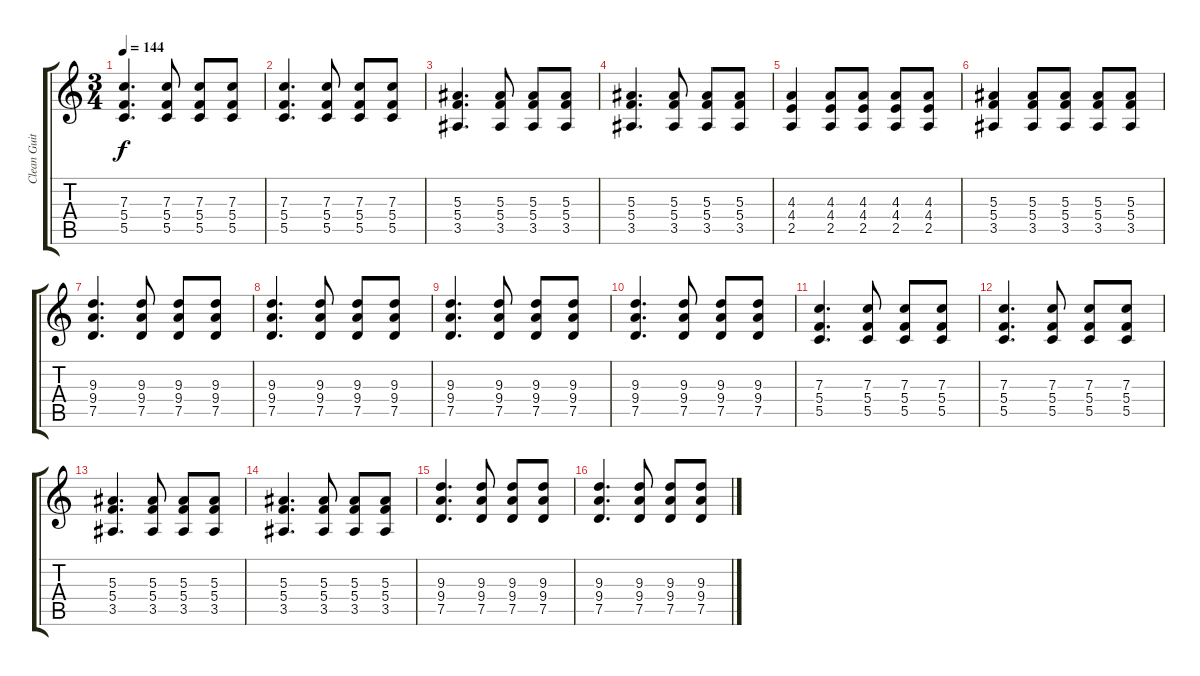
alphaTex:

\track ("Clean Guitar" "Clean Guit") {instrument electricguitarjazz}
\staff {score tabs}
\tuning (D4 A3 F3 C3 G2 C2) {hide}
\ts (3 4)
\tempo 144
\clef g2
\ks c
(7.3 5.4 5.5).4{d dy f} (7.3 5.4 5.5).8 (7.3 5.4 5.5).8 (7.3 5.4 5.5).8 |
(7.3 5.4 5.5).4{d} (7.3 5.4 5.5).8 (7.3 5.4 5.5).8 (7.3 5.4 5.5).8 |
(5.3 5.4 3.5).4{d} (5.3 5.4 3.5).8 (5.3 5.4 3.5).8 (5.3 5.4 3.5).8 |
(5.3 5.4 3.5).4{d} (5.3 5.4 3.5).8 (5.3 5.4 3.5).8 (5.3 5.4 3.5).8 |
(4.3 4.4 2.5).4{instrument acousticguitarsteel} (4.3 4.4 2.5).8 (4.3 4.4 2.5).8 (4.3 4.4 2.5).8 (4.3 4.4 2.5).8 |
(5.3 5.4 3.5).4 (5.3 5.4 3.5).8 (5.3 5.4 3.5).8 (5.3 5.4 3.5).8 (5.3 5.4 3.5).8 |
(9.3 9.4 7.5).4{d} (9.3 9.4 7.5).8 (9.3 9.4 7.5).8 (9.3 9.4 7.5).8 |
(9.3 9.4 7.5).4{d} (9.3 9.4 7.5).8 (9.3 9.4 7.5).8 (9.3 9.4 7.5).8 |
(9.3 9.4 7.5).4{d} (9.3 9.4 7.5).8 (9.3 9.4 7.5).8 (9.3 9.4 7.5).8 |
(9.3 9.4 7.5).4{d} (9.3 9.4 7.5).8 (9.3 9.4 7.5).8 (9.3 9.4 7.5).8 |
(7.3 5.4 5.5).4{d} (7.3 5.4 5.5).8 (7.3 5.4 5.5).8 (7.3 5.4 5.5).8 |
(7.3 5.4 5.5).4{d} (7.3 5.4 5.5).8 (7.3 5.4 5.5).8 (7.3 5.4 5.5).8 |
(5.3 5.4 3.5).4{d} (5.3 5.4 3.5).8 (5.3 5.4 3.5).8 (5.3 5.4 3.5).8 |
(5.3 5.4 3.5).4{d} (5.3 5.4 3.5).8 (5.3 5.4 3.5).8 (5.3 5.4 3.5).8 |
(9.3 9.4 7.5).4{d} (9.3 9.4 7.5).8 (9.3 9.4 7.5).8 (9.3 9.4 7.5).8 |
(9.3 9.4 7.5).4{d} (9.3 9.4 7.5).8 (9.3 9.4 7.5).8 (9.3 9.4 7.5).8
